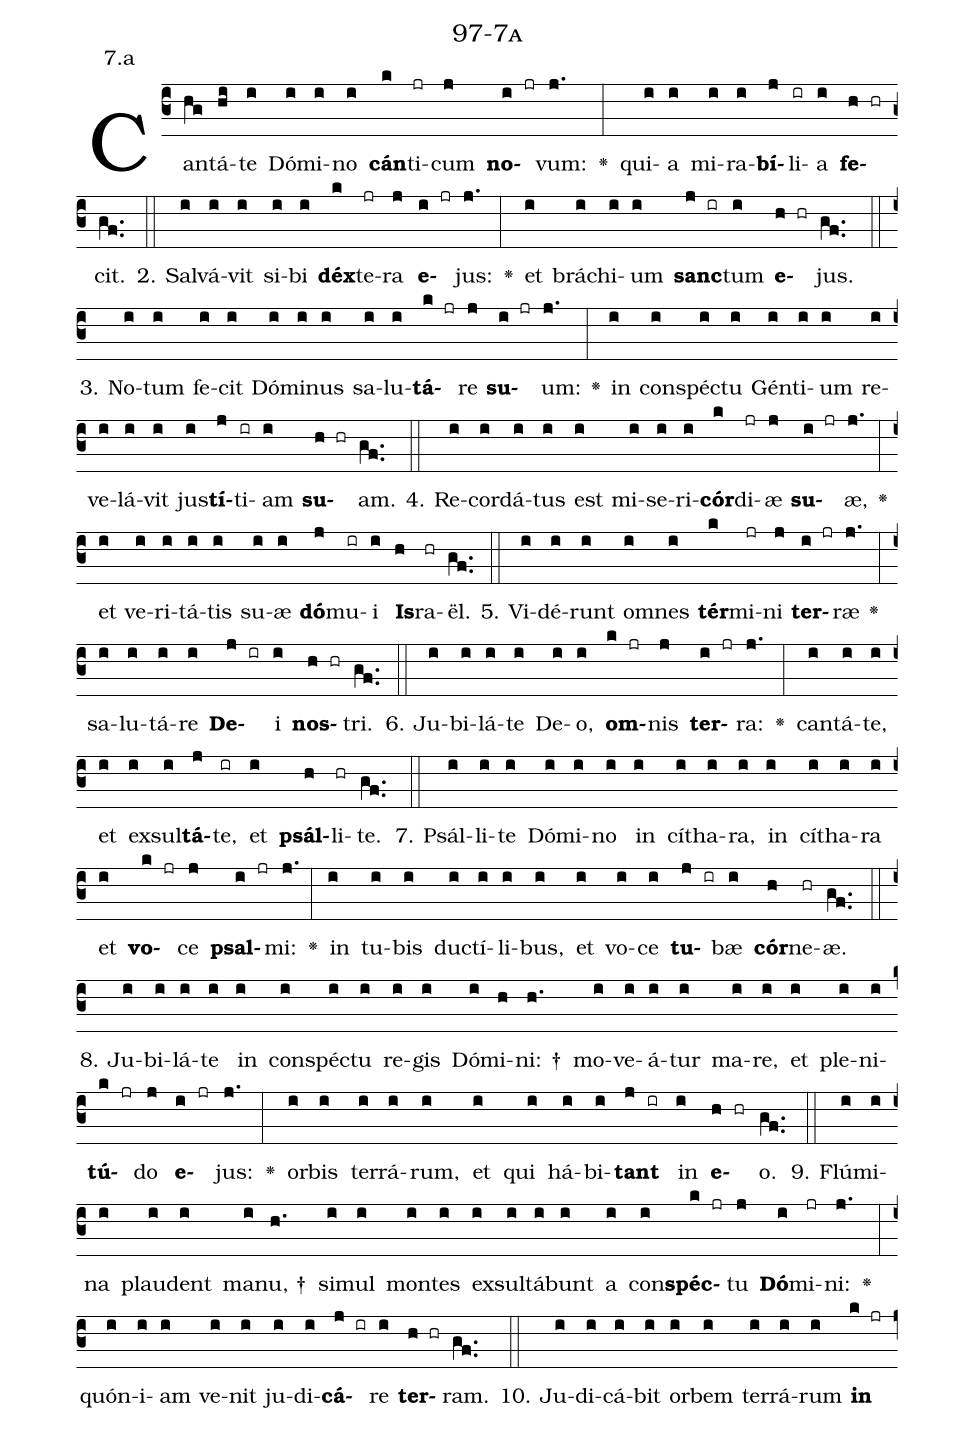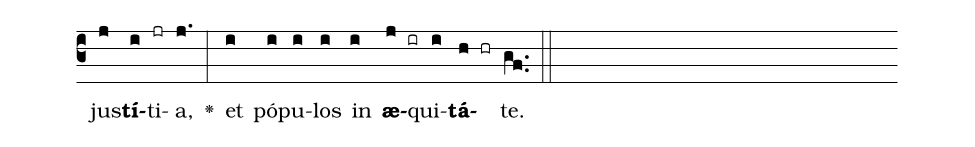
name: 97-7a;
annotation: 7.a;
%%
(c3)Can(hg)tá(hi)te(i) Dó(i)mi(i)no(i) <b>cán</b>(k)ti(jr)cum(j) <b>no</b>(i jr)vum:(j.) <v>\greheightstar</v>(:) qui(i)a(i) mi(i)ra(i)<b>bí</b>(j)li(ir)a(i) <b>fe</b>(h hr)cit.(gf..) (::)
2. Sal(i)vá(i)vit(i) si(i)bi(i) <b>déx</b>(k)te(jr)ra(j) <b>e</b>(i jr)jus:(j.) <v>\greheightstar</v>(:) et(i) brá(i)chi(i)um(i) <b>sanc</b>(j ir)tum(i) <b>e</b>(h hr)jus.(gf..) (::)
3. No(i)tum(i) fe(i)cit(i) Dó(i)mi(i)nus(i) sa(i)lu(i)<b>tá</b>(k jr)re(j) <b>su</b>(i jr)um:(j.) <v>\greheightstar</v>(:) in(i) con(i)spéc(i)tu(i) Gén(i)ti(i)um(i) re(i)ve(i)lá(i)vit(i) jus(i)<b>tí</b>(j)ti(ir)am(i) <b>su</b>(h hr)am.(gf..) (::)
4. Re(i)cor(i)dá(i)tus(i) est(i) mi(i)se(i)ri(i)<b>cór</b>(k)di(jr)æ(j) <b>su</b>(i jr)æ,(j.) <v>\greheightstar</v>(:) et(i) ve(i)ri(i)tá(i)tis(i) su(i)æ(i) <b>dó</b>(j)mu(ir)i(i) <b>Is</b>(h)ra(hr)ël.(gf..) (::)
5. Vi(i)dé(i)runt(i) om(i)nes(i) <b>tér</b>(k)mi(jr)ni(j) <b>ter</b>(i jr)ræ(j.) <v>\greheightstar</v>(:) sa(i)lu(i)tá(i)re(i) <b>De</b>(j ir)i(i) <b>nos</b>(h hr)tri.(gf..) (::)
6. Ju(i)bi(i)lá(i)te(i) De(i)o,(i) <b>om</b>(k jr)nis(j) <b>ter</b>(i jr)ra:(j.) <v>\greheightstar</v>(:) can(i)tá(i)te,(i) et(i) ex(i)sul(i)<b>tá</b>(j)te,(ir) et(i) <b>psál</b>(h)li(hr)te.(gf..) (::)
7. Psál(i)li(i)te(i) Dó(i)mi(i)no(i) in(i) cí(i)tha(i)ra,(i) in(i) cí(i)tha(i)ra(i) et(i) <b>vo</b>(k jr)ce(j) <b>psal</b>(i jr)mi:(j.) <v>\greheightstar</v>(:) in(i) tu(i)bis(i) duc(i)tí(i)li(i)bus,(i) et(i) vo(i)ce(i) <b>tu</b>(j ir)bæ(i) <b>cór</b>(h)ne(hr)æ.(gf..) (::)
8. Ju(i)bi(i)lá(i)te(i) in(i) con(i)spéc(i)tu(i) re(i)gis(i) Dó(i)mi(h)ni: †(h.) mo(i)ve(i)á(i)tur(i) ma(i)re,(i) et(i) ple(i)ni(i)<b>tú</b>(k jr)do(j) <b>e</b>(i jr)jus:(j.) <v>\greheightstar</v>(:) or(i)bis(i) ter(i)rá(i)rum,(i) et(i) qui(i) há(i)bi(i)<b>tant</b>(j ir) in(i) <b>e</b>(h hr)o.(gf..) (::)
9. Flú(i)mi(i)na(i) plau(i)dent(i) ma(i)nu, †(h.) si(i)mul(i) mon(i)tes(i) ex(i)sul(i)tá(i)bunt(i) a(i) con(i)<b>spéc</b>(k jr)tu(j) <b>Dó</b>(i)mi(jr)ni:(j.) <v>\greheightstar</v>(:) quón(i)i(i)am(i) ve(i)nit(i) ju(i)di(i)<b>cá</b>(j ir)re(i) <b>ter</b>(h hr)ram.(gf..) (::)
10. Ju(i)di(i)cá(i)bit(i) or(i)bem(i) ter(i)rá(i)rum(i) <b>in</b>(k jr) jus(j)<b>tí</b>(i)ti(jr)a,(j.) <v>\greheightstar</v>(:) et(i) pó(i)pu(i)los(i) in(i) <b>æ</b>(j ir)qui(i)<b>tá</b>(h hr)te.(gf..) (::)
